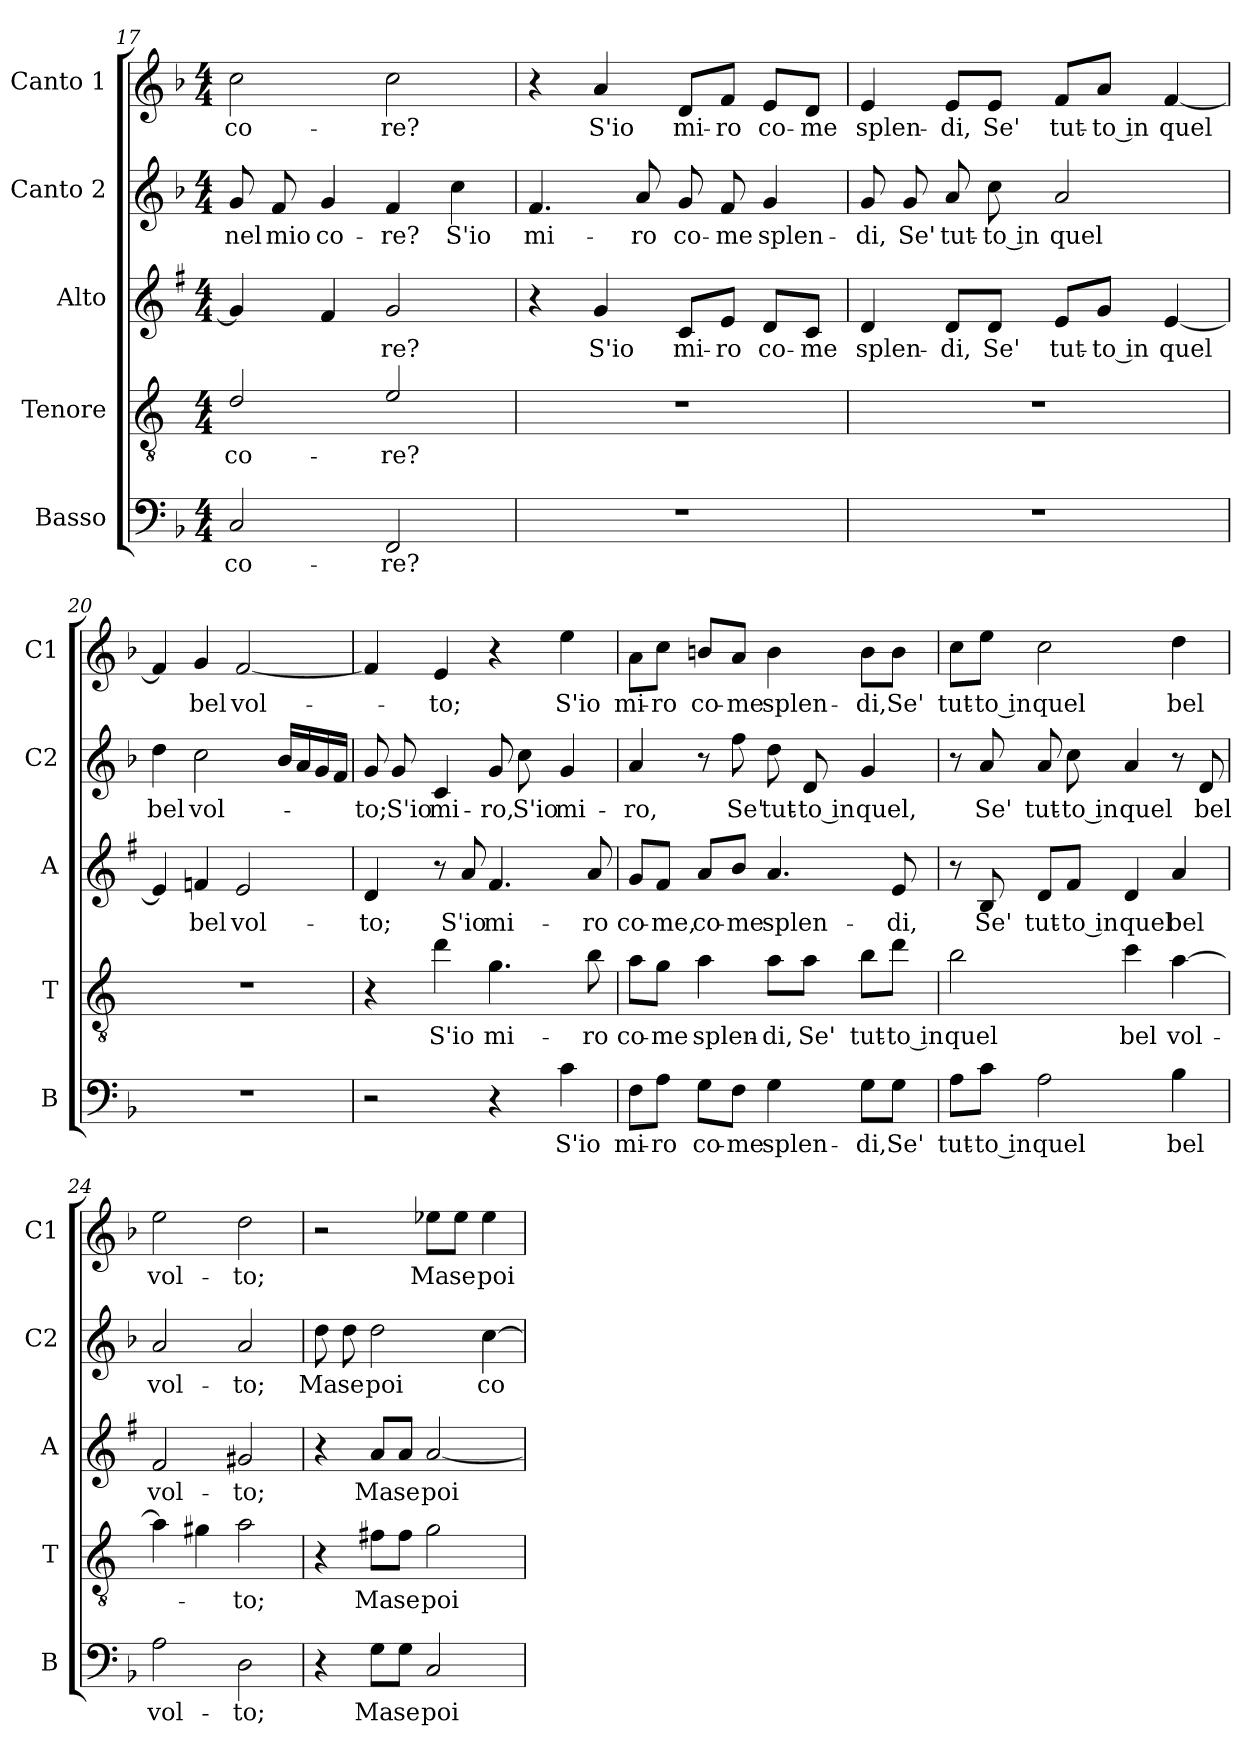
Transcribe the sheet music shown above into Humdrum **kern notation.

**kern	**text	**kern	**text	**kern	**text	**kern	**text	**kern	**text
*part5	*part5	*part4	*part4	*part3	*part3	*part2	*part2	*part1	*part1
*staff5	*staff5	*staff4	*staff4	*staff3	*staff3	*staff2	*staff2	*staff1	*staff1
*I"Basso	*	*I"Tenore	*	*I"Alto	*	*I"Canto 2	*	*I"Canto 1	*
*I'B	*	*I'T	*	*I'A	*	*I'C2	*	*I'C1	*
*clefF4	*	*clefGv2	*	*clefG2	*	*clefG2	*	*clefG2	*
*	*	*ITrd4c7	*	*ITrd1c2	*	*	*	*	*
*k[b-]	*	*k[b-]	*	*k[b-]	*	*k[b-]	*	*k[b-]	*
*F:	*	*F:	*	*F:	*	*F:	*	*F:	*
*M4/4	*	*M4/4	*	*M4/4	*	*M4/4	*	*M4/4	*
=17	=17	=17	=17	=17	=17	=17	=17	=17	=17
!	!LO:LY:b	!	!LO:LY:b	!	!	!	!LO:LY:b	!	!LO:LY:b
2C/	co-	2G/	co-	4f/]	.	8g/	nel	2cc\	co-
!	!	!	!	!	!	!	!LO:LY:b	!	!
.	.	.	.	.	.	8f/	mio	.	.
!	!	!	!	!	!	!	!LO:LY:b	!	!
.	.	.	.	4e/	.	4g/	co-	.	.
!	!LO:LY:b	!	!LO:LY:b	!	!LO:LY:b	!	!LO:LY:b	!	!LO:LY:b
2FF/	-re?	2A/	-re?	2f/	-re?	4f/	-re?	2cc\	-re?
!	!	!	!	!	!	!	!LO:LY:b	!	!
.	.	.	.	.	.	4cc\	S'io	.	.
=18	=18	=18	=18	=18	=18	=18	=18	=18	=18
!	!	!	!	!	!	!	!LO:LY:b	!	!
1r	.	1r	.	4r	.	4.f/	mi-	4r	.
!	!	!	!	!	!LO:LY:b	!	!	!	!LO:LY:b
.	.	.	.	4f/	S'io	.	.	4a/	S'io
!	!	!	!	!	!	!	!LO:LY:b	!	!
.	.	.	.	.	.	8a/	-ro	.	.
!	!	!	!	!	!LO:LY:b	!	!LO:LY:b	!	!LO:LY:b
.	.	.	.	8B-/L	mi-	8g/	co-	8d/L	mi-
!	!	!	!	!	!LO:LY:b	!	!LO:LY:b	!	!LO:LY:b
.	.	.	.	8d/J	-ro	8f/	-me	8f/J	-ro
!	!	!	!	!	!LO:LY:b	!	!LO:LY:b	!	!LO:LY:b
.	.	.	.	8c/L	co-	4g/	splen-	8e/L	co-
!	!	!	!	!	!LO:LY:b	!	!	!	!LO:LY:b
.	.	.	.	8B-/J	-me	.	.	8d/J	-me
!!LO:PB:g=z
=19	=19	=19	=19	=19	=19	=19	=19	=19	=19
!	!	!	!	!	!LO:LY:b	!	!LO:LY:b	!	!LO:LY:b
1r	.	1r	.	4c/	splen-	8g/	-di,	4e/	splen-
!	!	!	!	!	!	!	!LO:LY:b	!	!
.	.	.	.	.	.	8g/	Se'	.	.
!	!	!	!	!	!LO:LY:b	!	!LO:LY:b	!	!LO:LY:b
.	.	.	.	8c/L	-di,	8a/	tut-	8e/L	-di,
!	!	!	!	!	!LO:LY:b	!	!LO:LY:b	!	!LO:LY:b
.	.	.	.	8c/J	Se'	8cc\	-to in	8e/J	Se'
!	!	!	!	!	!LO:LY:b	!	!LO:LY:b	!	!LO:LY:b
.	.	.	.	8d/L	tut-	2a/	quel	8f/L	tut-
!	!	!	!	!	!LO:LY:b	!	!	!	!LO:LY:b
.	.	.	.	8f/J	-to in	.	.	8a/J	-to in
!	!	!	!	!	!LO:LY:b	!	!	!	!LO:LY:b
.	.	.	.	[4d/	quel	.	.	[4f/	quel
=20	=20	=20	=20	=20	=20	=20	=20	=20	=20
!	!	!	!	!	!	!	!LO:LY:b	!	!
1r	.	1r	.	4d/]	.	4dd\	bel	4f/]	.
!	!	!	!	!	!LO:LY:b	!	!LO:LY:b	!	!LO:LY:b
.	.	.	.	4e-X/	bel	2cc\	vol-	4g/	bel
!	!	!	!	!	!LO:LY:b	!	!	!	!LO:LY:b
.	.	.	.	2d/	vol-	.	.	[2f/	vol-
.	.	.	.	.	.	16b-/LL	.	.	.
.	.	.	.	.	.	16a/	.	.	.
.	.	.	.	.	.	16g/	.	.	.
.	.	.	.	.	.	16f/JJ	.	.	.
=21	=21	=21	=21	=21	=21	=21	=21	=21	=21
!	!	!	!	!	!LO:LY:b	!	!LO:LY:b	!	!
2r	.	4r	.	4c/	-to;	8g/	-to;	4f/]	.
!	!	!	!	!	!	!	!LO:LY:b	!	!
.	.	.	.	.	.	8g/	S'io	.	.
!	!	!	!LO:LY:b	!	!	!	!LO:LY:b	!	!LO:LY:b
.	.	4g\	S'io	8r	.	4c/	mi-	4e/	-to;
!	!	!	!	!	!LO:LY:b	!	!	!	!
.	.	.	.	8g/	S'io	.	.	.	.
!	!	!	!LO:LY:b	!	!LO:LY:b	!	!LO:LY:b	!	!
4r	.	4.c\	mi-	4.e/	mi-	8g/	-ro,	4r	.
!	!	!	!	!	!	!	!LO:LY:b	!	!
.	.	.	.	.	.	8cc\	S'io	.	.
!	!LO:LY:b	!	!	!	!	!	!LO:LY:b	!	!LO:LY:b
4c\	S'io	.	.	.	.	4g/	mi-	4ee\	S'io
!	!	!	!LO:LY:b	!	!LO:LY:b	!	!	!	!
.	.	8e\	-ro	8g/	-ro	.	.	.	.
!!LO:LB:g=z
=22	=22	=22	=22	=22	=22	=22	=22	=22	=22
!	!LO:LY:b	!	!LO:LY:b	!	!LO:LY:b	!	!LO:LY:b	!	!LO:LY:b
8F\L	mi-	8d\L	co-	8f/L	co-	4a/	-ro,	8a\L	mi-
!	!LO:LY:b	!	!LO:LY:b	!	!LO:LY:b	!	!	!	!LO:LY:b
8A\J	-ro	8c\J	-me	8e/J	-me,	.	.	8cc\J	-ro
!	!LO:LY:b	!	!LO:LY:b	!	!LO:LY:b	!	!	!	!LO:LY:b
8G\L	co-	4d\	splen-	8g/L	co-	8r	.	8bn/L	co-
!	!LO:LY:b	!	!	!	!LO:LY:b	!	!LO:LY:b	!	!LO:LY:b
8F\J	-me	.	.	8a/J	-me	8ff\	Se'	8a/J	-me
!	!LO:LY:b	!	!LO:LY:b	!	!LO:LY:b	!	!LO:LY:b	!	!LO:LY:b
4G\	splen-	8d\L	-di,	4.g/	splen-	8dd\	tut-	4b\	splen-
!	!	!	!LO:LY:b	!	!	!	!LO:LY:b	!	!
.	.	8d\J	Se'	.	.	8d/	-to in	.	.
!	!LO:LY:b	!	!LO:LY:b	!	!	!	!LO:LY:b	!	!LO:LY:b
8G\L	-di,	8e\L	tut-	.	.	4g/	quel,	8b\L	-di,
!	!LO:LY:b	!	!LO:LY:b	!	!LO:LY:b	!	!	!	!LO:LY:b
8G\J	Se'	8g\J	-to in	8d/	-di,	.	.	8b\J	Se'
=23	=23	=23	=23	=23	=23	=23	=23	=23	=23
!	!LO:LY:b	!	!LO:LY:b	!	!	!	!	!	!LO:LY:b
8A\L	tut-	2e\	quel	8r	.	8r	.	8cc\L	tut-
!	!LO:LY:b	!	!	!	!LO:LY:b	!	!LO:LY:b	!	!LO:LY:b
8c\J	-to in	.	.	8A/	Se'	8a/	Se'	8ee\J	-to in
!	!LO:LY:b	!	!	!	!LO:LY:b	!	!LO:LY:b	!	!LO:LY:b
2A\	quel	.	.	8c/L	tut-	8a/	tut-	2cc\	quel
!	!	!	!	!	!LO:LY:b	!	!LO:LY:b	!	!
.	.	.	.	8e/J	-to in	8cc\	-to in	.	.
!	!	!	!LO:LY:b	!	!LO:LY:b	!	!LO:LY:b	!	!
.	.	4f\	bel	4c/	quel	4a/	quel	.	.
!	!LO:LY:b	!	!LO:LY:b	!	!LO:LY:b	!	!	!	!LO:LY:b
4B-\	bel	[4d\	vol-	4g/	bel	8r	.	4dd\	bel
!	!	!	!	!	!	!	!LO:LY:b	!	!
.	.	.	.	.	.	8d/	bel	.	.
=24	=24	=24	=24	=24	=24	=24	=24	=24	=24
!	!LO:LY:b	!	!	!	!LO:LY:b	!	!LO:LY:b	!	!LO:LY:b
2A\	vol-	4d\]	.	2e/	vol-	2a/	vol-	2ee\	vol-
.	.	4c#X\	.	.	.	.	.	.	.
!	!LO:LY:b	!	!LO:LY:b	!	!LO:LY:b	!	!LO:LY:b	!	!LO:LY:b
2D\	-to;	2d\	-to;	2f#X/	-to;	2a/	-to;	2dd\	-to;
=25	=25	=25	=25	=25	=25	=25	=25	=25	=25
!	!	!	!	!	!	!	!LO:LY:b	!	!
4r	.	4r	.	4r	.	8dd\	Ma	2r	.
!	!	!	!	!	!	!	!LO:LY:b	!	!
.	.	.	.	.	.	8dd\	se	.	.
!	!LO:LY:b	!	!LO:LY:b	!	!LO:LY:b	!	!LO:LY:b	!	!
8G\L	Ma	8Bn\L	Ma	8g/L	Ma	2dd\	poi	.	.
!	!LO:LY:b	!	!LO:LY:b	!	!LO:LY:b	!	!	!	!
8G\J	se	8B\J	se	8g/J	se	.	.	.	.
!	!LO:LY:b	!	!LO:LY:b	!	!LO:LY:b	!	!	!	!LO:LY:b
2C/	poi	2c\	poi	[2g/	poi	.	.	8ee-X\L	Ma
!	!	!	!	!	!	!	!	!	!LO:LY:b
.	.	.	.	.	.	.	.	8ee-\J	se
!	!	!	!	!	!	!	!LO:LY:b	!	!LO:LY:b
.	.	.	.	.	.	[4cc\	co-	4ee-\	poi
=	=	=	=	=	=	=	=	=	=
*-	*-	*-	*-	*-	*-	*-	*-	*-	*-
